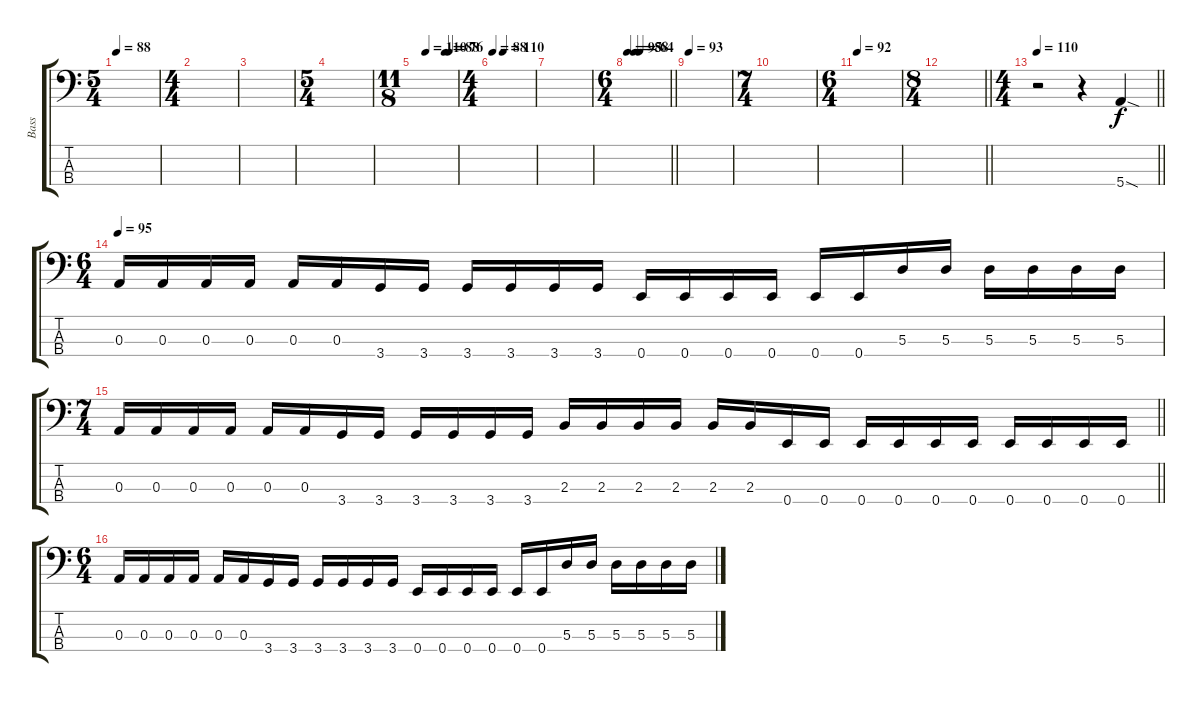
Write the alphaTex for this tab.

\track ("Bass" "Bass") {instrument electricbassfinger}
\staff {score tabs}
\tuning (G2 D2 A1 E1) {hide}
\ts (5 4)
\tempo 88
\clef f4
\ks c
|
\ts (4 4)
|
|
\ts (5 4)
|
\ts (11 8)
\tempo (110 0.2727272727272727)
\tempo (88 0.7272727272727273)
\tempo (76 0.8181818181818182)
|
\ts (4 4)
\tempo 88
\tempo (110 0.25)
|
|
\ts (6 4)
\tempo 95
\tempo (88 0.16666666666666666)
\tempo (64 0.2916666666666667)
\barLineRight lightlight
|
\tempo 93
|
\ts (7 4)
|
\ts (6 4)
\tempo 92
|
\ts (8 4)
\barLineRight lightlight
|
\ts (4 4)
\tempo 110
\barLineRight lightlight
r.2 r.4 5.4{sod}.4 |
\ts (6 4)
\tempo 95
0.3.16 0.3.16 0.3.16 0.3.16 0.3.16 0.3.16 3.4.16 3.4.16 3.4.16 3.4.16 3.4.16 3.4.16 0.4.16 0.4.16 0.4.16 0.4.16 0.4.16 0.4.16 5.3.16 5.3.16 5.3.16 5.3.16 5.3.16 5.3.16 |
\ts (7 4)
\barLineRight lightlight
0.3.16 0.3.16 0.3.16 0.3.16 0.3.16 0.3.16 3.4.16 3.4.16 3.4.16 3.4.16 3.4.16 3.4.16 2.3.16 2.3.16 2.3.16 2.3.16 2.3.16 2.3.16 0.4.16 0.4.16 0.4.16 0.4.16 0.4.16 0.4.16 0.4.16 0.4.16 0.4.16 0.4.16 |
\ts (6 4)
0.3.16 0.3.16 0.3.16 0.3.16 0.3.16 0.3.16 3.4.16 3.4.16 3.4.16 3.4.16 3.4.16 3.4.16 0.4.16 0.4.16 0.4.16 0.4.16 0.4.16 0.4.16 5.3.16 5.3.16 5.3.16 5.3.16 5.3.16 5.3.16
